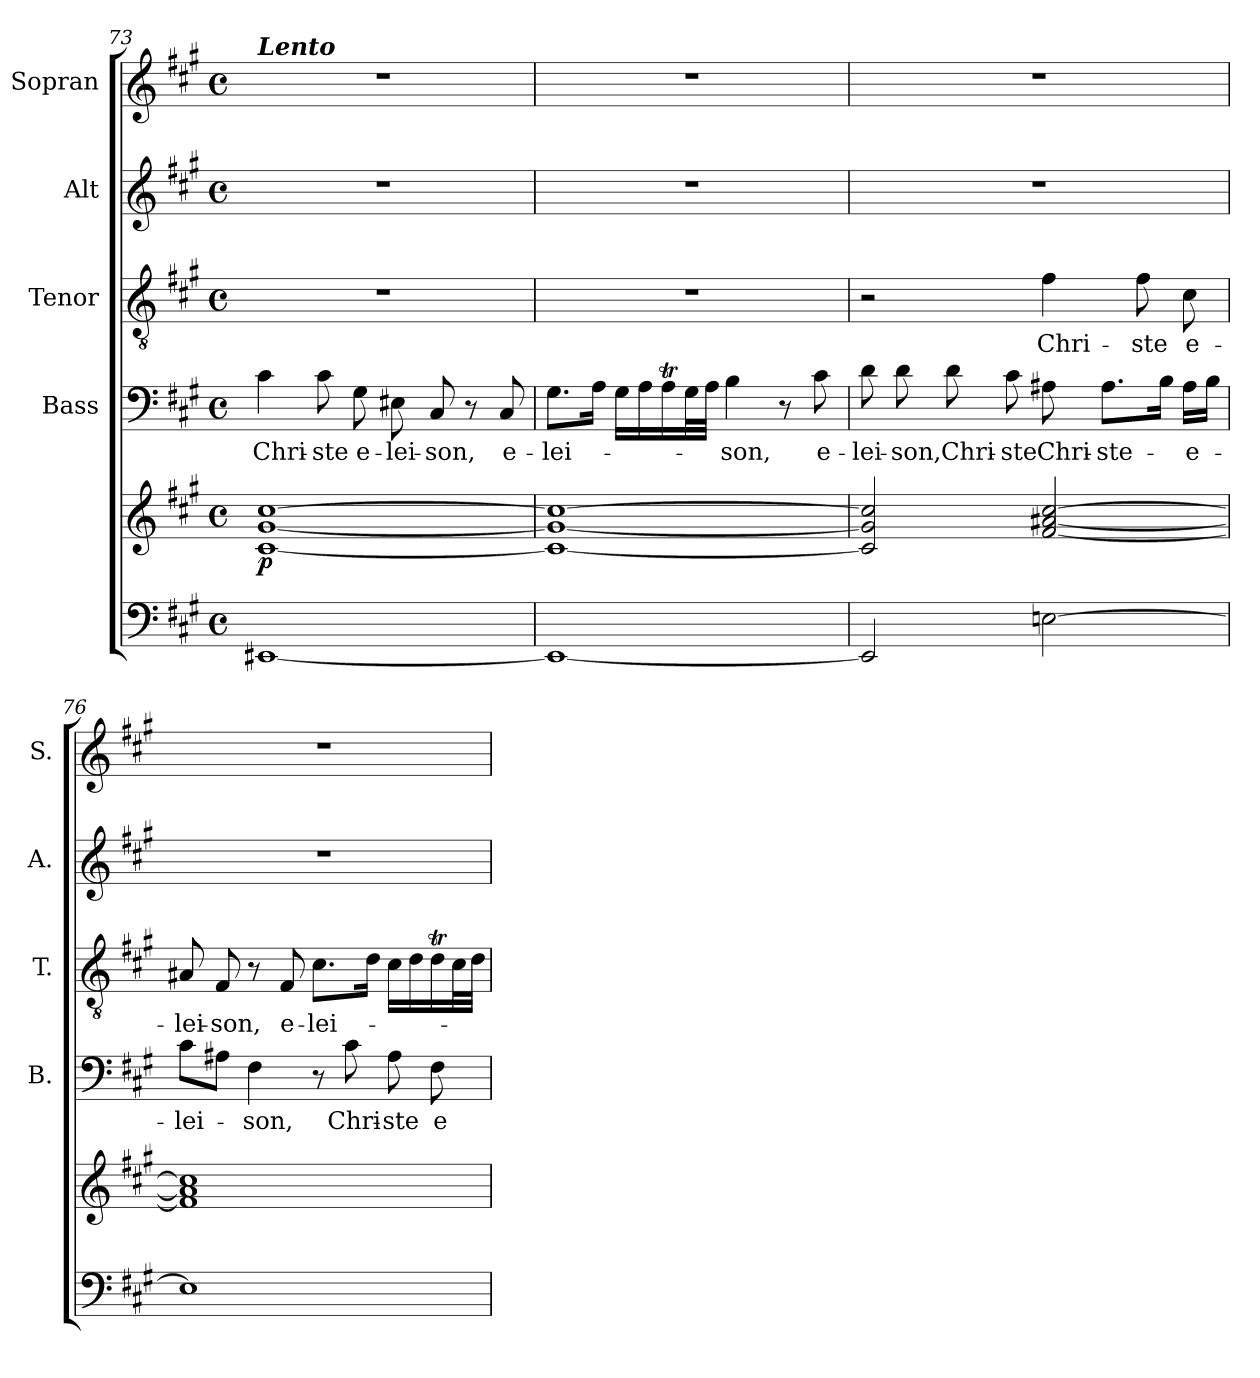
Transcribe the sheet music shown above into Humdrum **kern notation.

**kern	**kern	**dynam	**kern	**text	**kern	**text	**kern	**kern
*part5	*part5	*part5	*part4	*part4	*part3	*part3	*part2	*part1
*staff6	*staff5	*staff5/6	*staff4	*staff4	*staff3	*staff3	*staff2	*staff1
*	*	*	*I"Bass	*	*I"Tenor	*	*I"Alt	*I"Sopran
*	*	*	*I'B.	*	*I'T.	*	*I'A.	*I'S.
*clefF4	*clefG2	*	*clefF4	*	*clefGv2	*	*clefG2	*clefG2
*k[f#c#g#]	*k[f#c#g#]	*	*k[f#c#g#]	*	*k[f#c#g#]	*	*k[f#c#g#]	*k[f#c#g#]
*A:	*A:	*	*A:	*	*A:	*	*A:	*A:
*M4/4	*M4/4	*	*M4/4	*	*M4/4	*	*M4/4	*M4/4
*met(c)	*met(c)	*	*met(c)	*	*met(c)	*	*met(c)	*met(c)
=73	=73	=73	=73	=73	=73	=73	=73	=73
!	!	!	!	!	!	!	!	!LO:TX:a:Bi:t=Lento
!	!	!LO:DY:b	!	!LO:LY:b	!	!	!	!
[1EE#X	[1c# [1g# [1cc#	p	4c#\	Chri-	1r	.	1r	1r
!	!	!	!	!LO:LY:b	!	!	!	!
.	.	.	8c#\	-ste	.	.	.	.
!	!	!	!	!LO:LY:b	!	!	!	!
.	.	.	8G#\	e-	.	.	.	.
!	!	!	!	!LO:LY:b	!	!	!	!
.	.	.	8E#X\	-lei-	.	.	.	.
!	!	!	!	!LO:LY:b	!	!	!	!
.	.	.	8C#/	-son,	.	.	.	.
.	.	.	8r	.	.	.	.	.
!	!	!	!	!LO:LY:b	!	!	!	!
.	.	.	8C#/	e-	.	.	.	.
!!LO:LB:g=z
=74	=74	=74	=74	=74	=74	=74	=74	=74
!	!	!	!	!LO:LY:b	!	!	!	!
1EE#_	1c#_ 1g#_ 1cc#_	.	8.G#\L	-lei-	1r	.	1r	1r
.	.	.	16A\Jk	.	.	.	.	.
.	.	.	16G#\LL	.	.	.	.	.
.	.	.	16A\	.	.	.	.	.
.	.	.	16AT\	.	.	.	.	.
.	.	.	32G#\L	.	.	.	.	.
.	.	.	32A\JJJ	.	.	.	.	.
!	!	!	!	!LO:LY:b	!	!	!	!
.	.	.	4B\	-son,	.	.	.	.
.	.	.	8r	.	.	.	.	.
!	!	!	!	!LO:LY:b	!	!	!	!
.	.	.	8c#\	e-	.	.	.	.
=75	=75	=75	=75	=75	=75	=75	=75	=75
!	!	!	!	!LO:LY:b	!	!	!	!
2EE#/]	2c#/] 2g#/] 2cc#/]	.	8d\	-lei-	2r	.	1r	1r
!	!	!	!	!LO:LY:b	!	!	!	!
.	.	.	8d\	-son,	.	.	.	.
!	!	!	!	!LO:LY:b	!	!	!	!
.	.	.	8d\	Chri-	.	.	.	.
!	!	!	!	!LO:LY:b	!	!	!	!
.	.	.	8c#\	-ste	.	.	.	.
!	!	!	!	!LO:LY:b	!	!LO:LY:b	!	!
[2En\	[2f#/ [2a#X/ [2cc#/	.	8A#X\	Chri-	4f#\	Chri-	.	.
!	!	!	!	!LO:LY:b	!	!	!	!
.	.	.	8.A#\L	-ste-	.	.	.	.
!	!	!	!	!	!	!LO:LY:b	!	!
.	.	.	.	.	8f#\	-ste	.	.
.	.	.	16B\Jk	.	.	.	.	.
!	!	!	!	!LO:LY:b	!	!LO:LY:b	!	!
.	.	.	16A#\LL	-e-	8c#\	e-	.	.
.	.	.	16B\JJ	.	.	.	.	.
=76	=76	=76	=76	=76	=76	=76	=76	=76
!	!	!	!	!LO:LY:b	!	!LO:LY:b	!	!
1E]	1f#] 1a#] 1cc#]	.	8c#\L	-lei-	8A#X/	-lei-	1r	1r
!	!	!	!	!	!	!LO:LY:b	!	!
.	.	.	8A#X\J	.	8F#/	-son,	.	.
!	!	!	!	!LO:LY:b	!	!	!	!
.	.	.	4F#\	-son,	8r	.	.	.
!	!	!	!	!	!	!LO:LY:b	!	!
.	.	.	.	.	8F#/	e-	.	.
!	!	!	!	!	!	!LO:LY:b	!	!
.	.	.	8r	.	8.c#\L	-lei-	.	.
!	!	!	!	!LO:LY:b	!	!	!	!
.	.	.	8c#\	Chri-	.	.	.	.
.	.	.	.	.	16d\Jk	.	.	.
!	!	!	!	!LO:LY:b	!	!	!	!
.	.	.	8A#\	-ste	16c#\LL	.	.	.
.	.	.	.	.	16d\	.	.	.
!	!	!	!	!LO:LY:b	!	!	!	!
.	.	.	8F#\	e-	16dT\	.	.	.
.	.	.	.	.	32c#\L	.	.	.
.	.	.	.	.	32d\JJJ	.	.	.
=	=	=	=	=	=	=	=	=
*-	*-	*-	*-	*-	*-	*-	*-	*-
